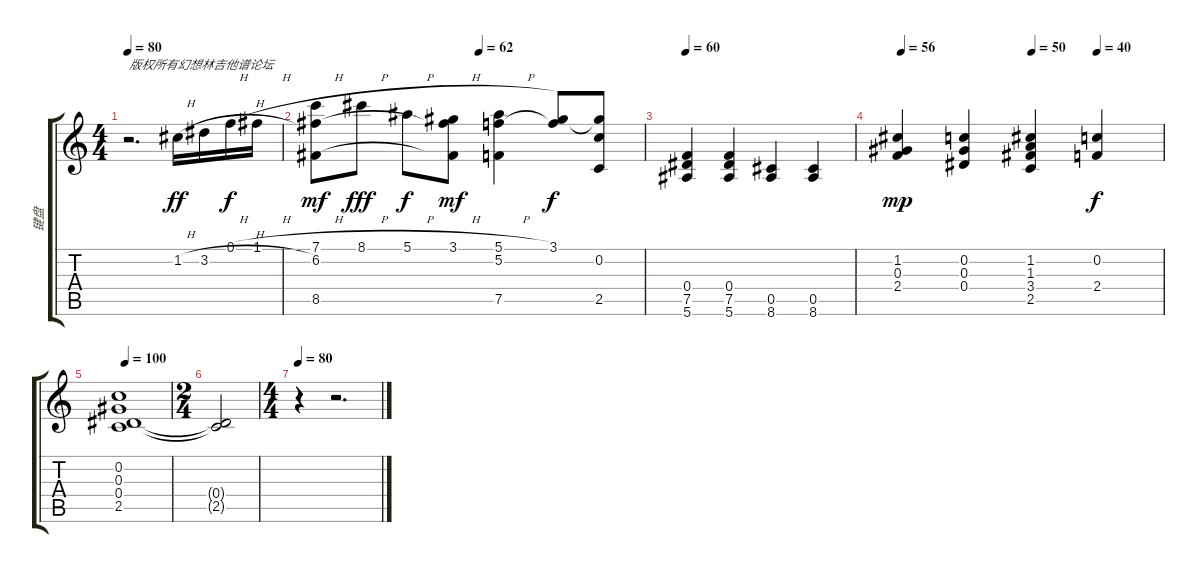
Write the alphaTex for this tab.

\track ("键盘" "键盘") {instrument stringensemble1}
\staff {score tabs}
\tuning (F5 C5 Ab4 Eb4 Bb3 F3) {hide}
\ts (4 4)
\tempo 80
\tempo 66
\tempo 80
\clef g2
\ks c
r.2{d txt "版权所有幻想林吉他谱论坛" dy ff instrument stringensemble1} 1.2{h}.16 3.2{h}.16 0.1{h}.16{dy f} 1.1{h}.16 |
\tempo (62 0.5)
(7.1{h} 6.2 8.5).8{dy mf} 8.1{h}.8{dy fff} 5.1{h}.8{dy f} (3.1{h} 6.2{t} 8.5{t}).8{dy mf} (5.1{h} 5.2 7.5).4 (3.1 5.2{t}).8{dy f} (3.1{t} 0.2 2.5).8 |
\tempo 60
(0.4 7.5 5.6).4 (0.4 7.5 5.6).4 (0.5 8.6).4 (0.5 8.6).4 |
\tempo 56
\tempo (54 0.5)
\tempo (50 0.5)
\tempo (40 0.75)
(1.2 0.3 2.4).4{dy mp} (0.2 0.3 0.4).4 (1.2 1.3 3.4 2.5).4 (0.2 2.4).4{dy f} |
\tempo 100
(0.2 0.3 0.4 2.5).1 |
\ts (2 4)
(0.4{t} 2.5{t}).2 |
\ts (4 4)
\tempo 80
r.4 r.2{d}
